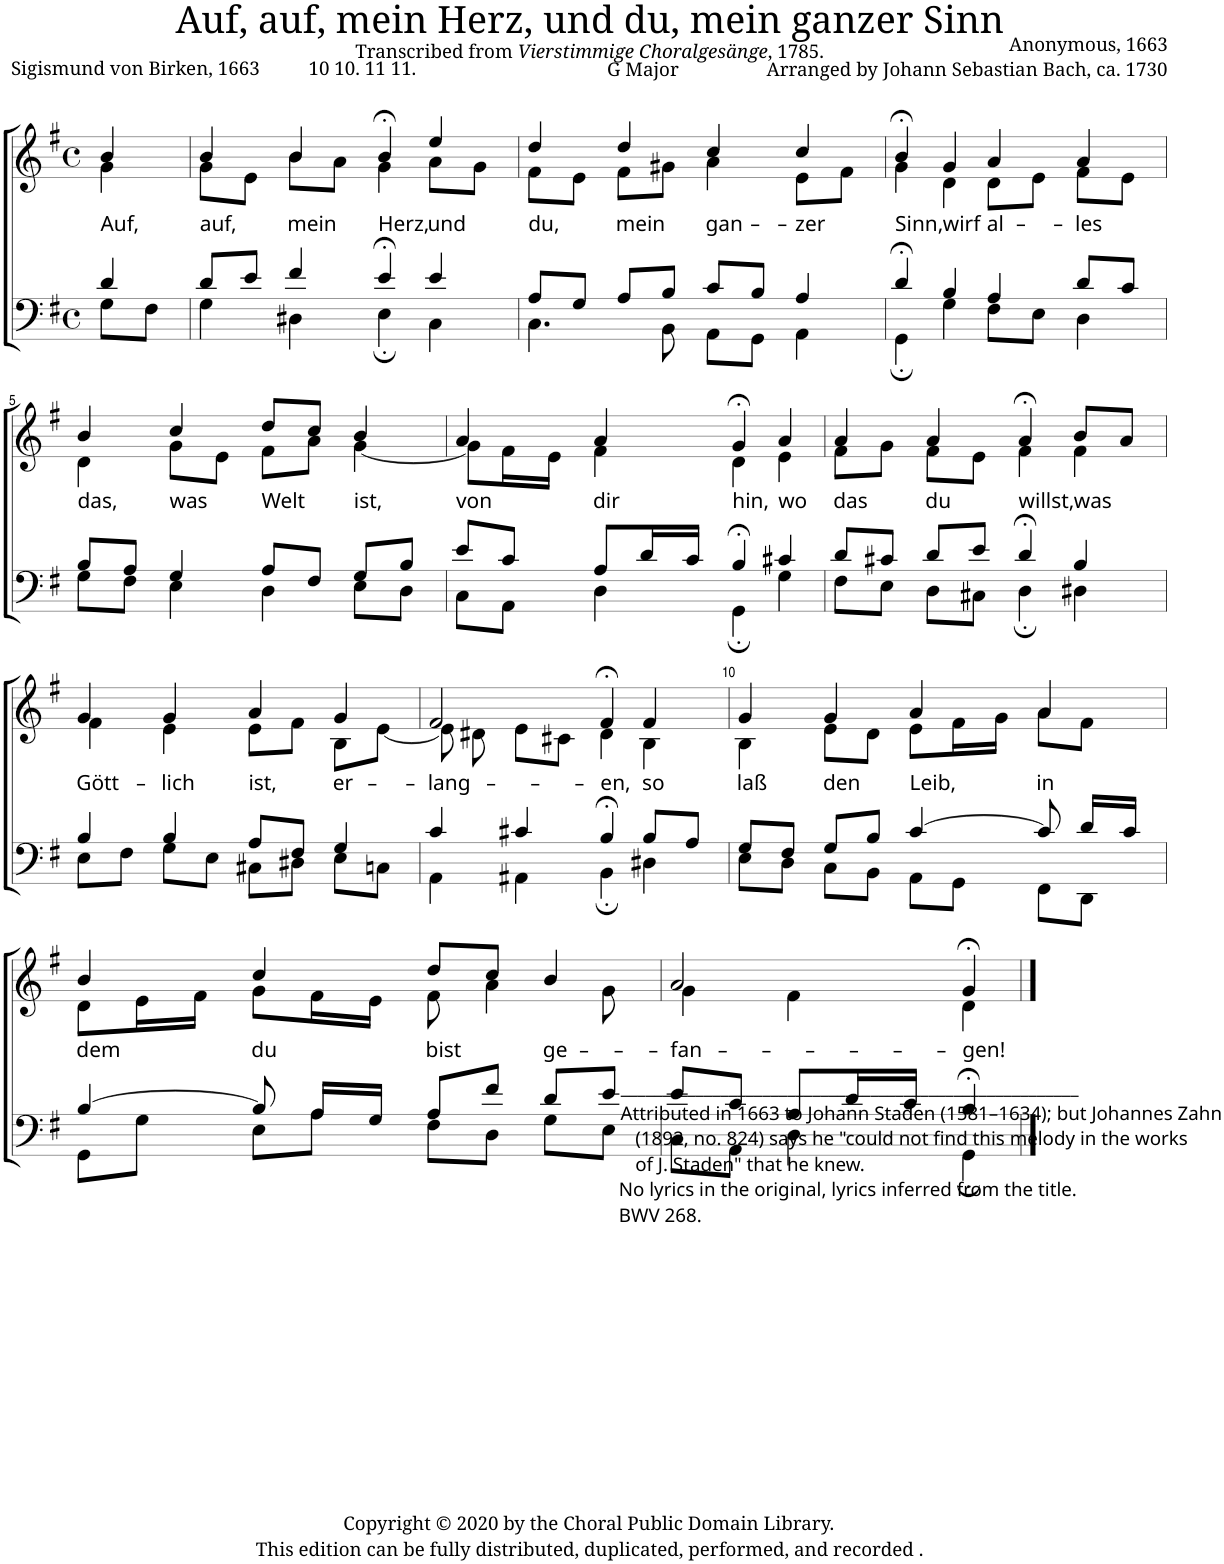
**kern	**kern	**text
*part2	*part1	*part1
*staff2	*staff1	*staff1
*I"Bass	*I"Soprano	*
*clefF4	*clefG2	*
*k[f#]	*k[f#]	*
*M4/4	*M4/4	*
*met(c)	*met(c)	*
=1	=1	=1
*^	*	*
!	!	!	!LO:LY:b
*	*	*^	*
4d/	8G\L	4b/	4g\	Auf,
.	8F#\J	.	.	.
=2	=2	=2	=2	=2
!	!	!	!	!LO:LY:b
8d/L	4G\	4b/	8g\L	auf,
8e/J	.	.	8e\J	.
!	!	!	!	!LO:LY:b
4f#/	4D#X\	4b/	8b\L	mein
.	.	.	8a\J	.
!	!	!	!	!LO:LY:b
4e;</	4E;\	4b;</	4g\	Herz,
!	!	!	!	!LO:LY:b
4e/	4C\	4ee/	8a\L	und
.	.	.	8g\J	.
=3	=3	=3	=3	=3
!	!	!	!	!LO:LY:b
8A/L	4.C\	4dd/	8f#\L	du,
8G/J	.	.	8e\J	.
!	!	!	!	!LO:LY:b
8A/L	.	4dd/	8f#\L	mein
8B/J	8BB\	.	8g#X\J	.
!	!	!	!	!LO:LY:b
8c/L	8AA\L	4cc/	4a\	gan-
8B/J	8GG\J	.	.	.
!	!	!	!	!LO:LY:b
4A/	4AA\	4cc/	8e\L	-zer
.	.	.	8f#\J	.
=4	=4	=4	=4	=4
!	!	!	!	!LO:LY:b
4d;</	4GG;\	4b;</	4g\	Sinn,
!	!	!	!	!LO:LY:b
4B/	4G\	4g/	4d\	wirf
!	!	!	!	!LO:LY:b
4A/	8F#\L	4a/	8d\L	al-
.	8E\J	.	8e\J	.
!	!	!	!	!LO:LY:b
8d/L	4D\	4a/	8f#\L	-les
8c/J	.	.	8e\J	.
!!LO:LB:g=z	!!
=5	=5	=5	=5	=5
!	!	!	!	!LO:LY:b
8B/L	8G\L	4b/	4d\	das,
8A/J	8F#\J	.	.	.
!	!	!	!	!LO:LY:b
4G/	4E\	4cc/	8g\L	was
.	.	.	8e\J	.
!	!	!	!	!LO:LY:b
8A/L	4D\	8dd/L	8f#\L	Welt
8F#/J	.	8cc/J	8a\J	.
!	!	!	!	!LO:LY:b
8G/L	8E\L	4b/	[4g\	ist,
8B/J	8D\J	.	.	.
=6	=6	=6	=6	=6
!	!	!	!	!LO:LY:b
8e/L	8C\L	4a/	8g\L]	von
8c/J	8AA\J	.	16f#\L	.
.	.	.	16e\JJ	.
!	!	!	!	!LO:LY:b
8A/L	4D\	4a/	4f#\	dir
16d/L	.	.	.	.
16c/JJ	.	.	.	.
!	!	!	!	!LO:LY:b
4B;</	4GG;\	4g;</	4d\	hin,
!	!	!	!	!LO:LY:b
4c#X/	4G\	4a/	4e\	wo
=7	=7	=7	=7	=7
!	!	!	!	!LO:LY:b
8d/L	8F#\L	4a/	8f#\L	das
8c#X/J	8E\J	.	8g\J	.
!	!	!	!	!LO:LY:b
8d/L	8D\L	4a/	8f#\L	du
8e/J	8C#X\J	.	8e\J	.
!	!	!	!	!LO:LY:b
4d;</	4D;\	4a;</	4f#\	willst,
!	!	!	!	!LO:LY:b
4B/	4D#X\	8b/L	4f#\	was
.	.	8a/J	.	.
!!LO:LB:g=z	!!
=8	=8	=8	=8	=8
!	!	!	!	!LO:LY:b
4B/	8E\L	4g/	4f#\	Gött-
.	8F#\J	.	.	.
!	!	!	!	!LO:LY:b
4B/	8G\L	4g/	4e\	-lich
.	8E\J	.	.	.
!	!	!	!	!LO:LY:b
8A/L	8C#X\L	4a/	8e\L	ist,
8F#/J	8D#X\J	.	8f#\J	.
!	!	!	!	!LO:LY:b
4G/	8E\L	4g/	8B\L	er-
.	8Cn\J	.	[8e\J	.
=9	=9	=9	=9	=9
!	!	!	!	!LO:LY:b
4c/	4AA\	2f#/	8e\]	-lang-
.	.	.	8d#X\	.
4c#X/	4AA#X\	.	8e\L	.
.	.	.	8c#X\J	.
!	!	!	!	!LO:LY:b
4B;</	4BB;\	4f#;</	4d#\	-en,
!	!	!	!	!LO:LY:b
8B/L	4D#X\	4f#/	4B\	so
8A/J	.	.	.	.
=10	=10	=10	=10	=10
!LO:TX:b:t=_______________________________________________________	!	!	!	!
!LO:TX:b:t=Attributed in 1663 to Johann Staden (1581–1634); but Johannes Zahn	!	!	!	!
!LO:TX:b:t=(1892, no. 824) says he "could not find this melody in the works	!	!	!	!
!LO:TX:b:t=of J. Staden" that he knew.	!	!	!	!
!LO:TX:b:t=No lyrics in the original, lyrics inferred from the title.	!	!	!	!
!LO:TX:b:t=BWV 268.	!	!	!	!
!	!	!	!	!LO:LY:b
8G/L	8E\L	4g/	4B\	laß
8F#/J	8D\J	.	.	.
!	!	!	!	!LO:LY:b
8G/L	8C\L	4g/	8e\L	den
8B/J	8BB\J	.	8d\J	.
!	!	!	!	!LO:LY:b
[4c/	8AA\L	4a/	8e\L	Leib,
.	8GG\J	.	16f#\L	.
.	.	.	16g\JJ	.
!	!	!	!	!LO:LY:b
8c/]	8FF#\L	4a/	8a\L	in
16d/LL	8DD\J	.	8f#\J	.
16c/JJ	.	.	.	.
!!LO:LB:g=z	!!
=11	=11	=11	=11	=11
!	!	!	!	!LO:LY:b
[4B/	8GG\L	4b/	8d\L	dem
.	8G\J	.	16e\L	.
.	.	.	16f#\JJ	.
!	!	!	!	!LO:LY:b
8B/]	8E\L	4cc/	8g\L	du
16A/LL	8A\J	.	16f#\L	.
16G/JJ	.	.	16e\JJ	.
!	!	!	!	!LO:LY:b
8A/L	8F#\L	8dd/L	8f#\	bist
8f#/J	8D\J	8cc/J	4a\	.
!	!	!	!	!LO:LY:b
8d/L	8G\L	4b/	.	ge-
8e/J	8E\J	.	8g\	.
=12	=12	=12	=12	=12
!	!	!	!	!LO:LY:b
8e/L	8C\L	2a/	4g\	-fan-
8c/J	8AA\J	.	.	.
8A/L	4D\	.	4f#\	.
16d/L	.	.	.	.
16c/JJ	.	.	.	.
!	!	!	!	!LO:LY:b
4B;</	4GG;\	4g;</	4d\	-gen!
*v	*v	*	*	*
*	*v	*v	*
==	==	==
*-	*-	*-
